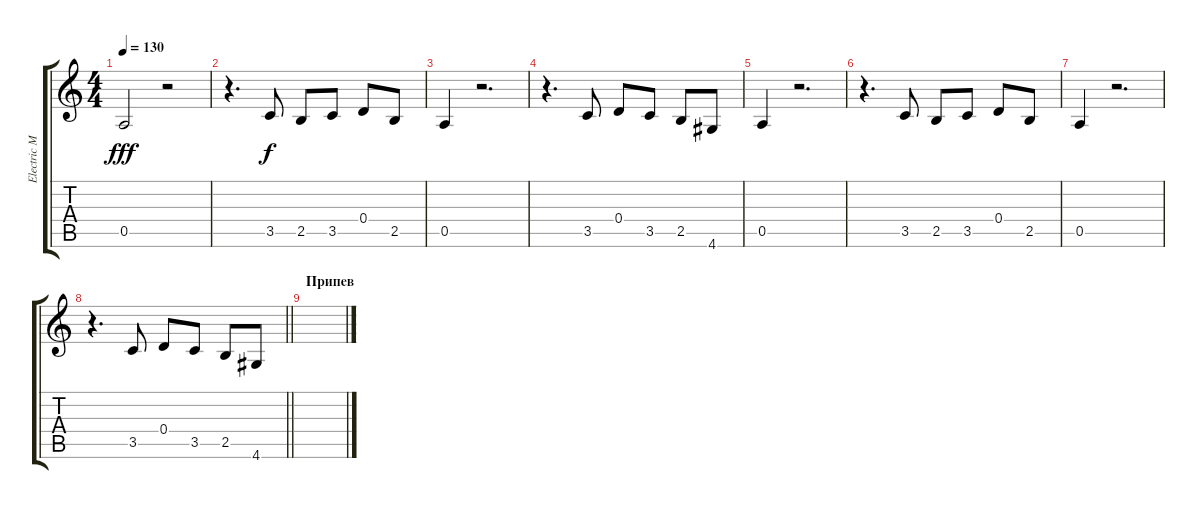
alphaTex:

\track ("Electric Muted" "Electric M") {instrument electricguitarmuted}
\staff {score tabs}
\tuning (E4 B3 G3 D3 A2 E2) {hide}
\ts (4 4)
\tempo 130
\clef g2
\ks c
0.5.2{dy fff} r.2 |
r.4{d} 3.5.8{dy f} 2.5.8 3.5.8 0.4.8 2.5.8 |
0.5.4 r.2{d} |
r.4{d} 3.5.8 0.4.8 3.5.8 2.5.8 4.6.8 |
0.5.4 r.2{d} |
r.4{d} 3.5.8 2.5.8 3.5.8 0.4.8 2.5.8 |
0.5.4 r.2{d} |
\barLineRight lightlight
r.4{d} 3.5.8 0.4.8 3.5.8 2.5.8 4.6.8 |
\section ("" "Припев")
